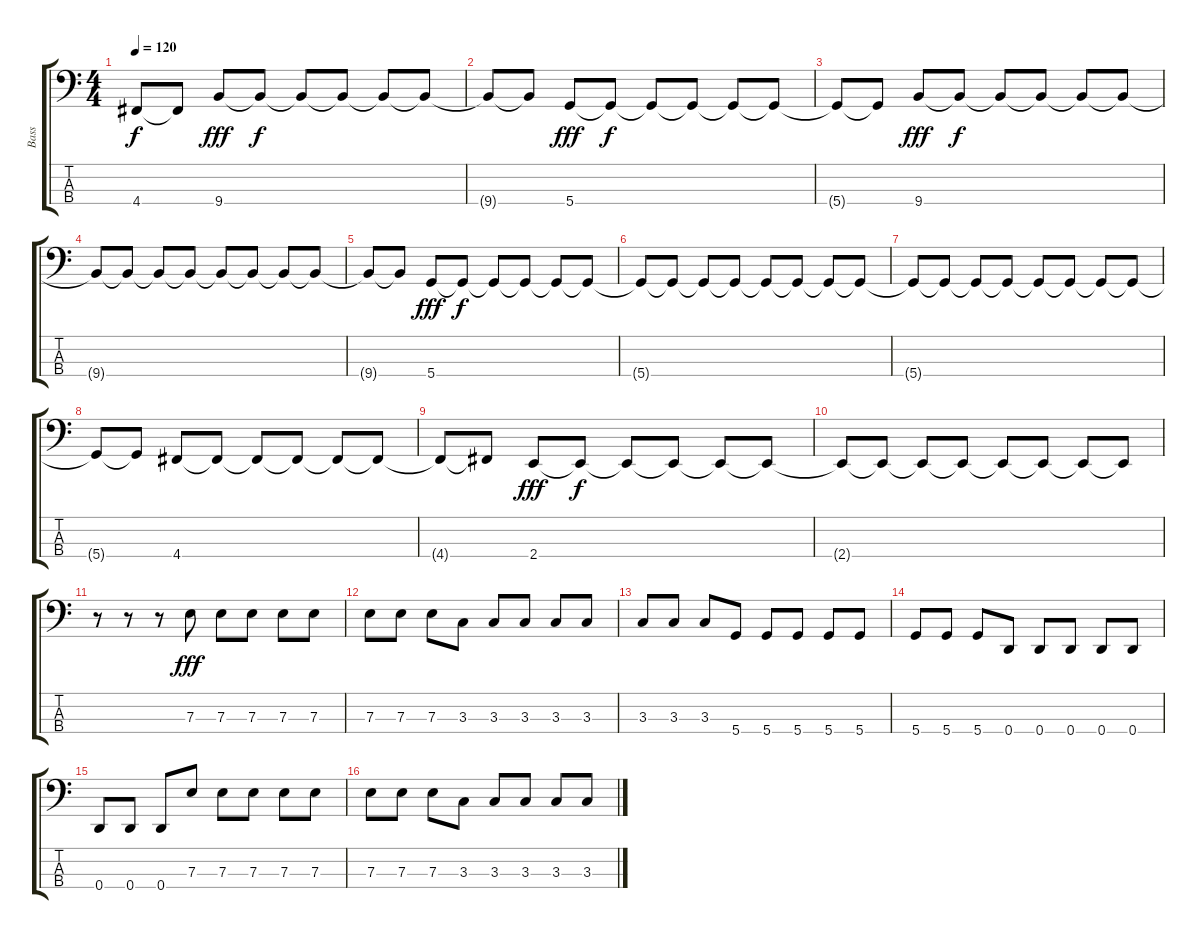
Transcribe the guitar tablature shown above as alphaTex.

\track ("Bass" "Bass") {instrument electricbassfinger}
\staff {score tabs}
\tuning (G2 D2 A1 D1) {hide}
\ts (4 4)
\tempo 120
\clef f4
\ks c
4.4{t}.8{dy f} 4.4{t}.8 9.4.8{dy fff} 9.4{t}.8{dy f} 9.4{t}.8 9.4{t}.8 9.4{t}.8 9.4{t}.8 |
9.4{t}.8 9.4{t}.8 5.4.8{dy fff} 5.4{t}.8{dy f} 5.4{t}.8 5.4{t}.8 5.4{t}.8 5.4{t}.8 |
5.4{t}.8 5.4{t}.8 9.4.8{dy fff} 9.4{t}.8{dy f} 9.4{t}.8 9.4{t}.8 9.4{t}.8 9.4{t}.8 |
9.4{t}.8 9.4{t}.8 9.4{t}.8 9.4{t}.8 9.4{t}.8 9.4{t}.8 9.4{t}.8 9.4{t}.8 |
9.4{t}.8 9.4{t}.8 5.4.8{dy fff} 5.4{t}.8{dy f} 5.4{t}.8 5.4{t}.8 5.4{t}.8 5.4{t}.8 |
5.4{t}.8 5.4{t}.8 5.4{t}.8 5.4{t}.8 5.4{t}.8 5.4{t}.8 5.4{t}.8 5.4{t}.8 |
5.4{t}.8 5.4{t}.8 5.4{t}.8 5.4{t}.8 5.4{t}.8 5.4{t}.8 5.4{t}.8 5.4{t}.8 |
5.4{t}.8 5.4{t}.8 4.4.8 4.4{t}.8 4.4{t}.8 4.4{t}.8 4.4{t}.8 4.4{t}.8 |
4.4{t}.8 4.4{t}.8 2.4.8{dy fff} 2.4{t}.8{dy f} 2.4{t}.8 2.4{t}.8 2.4{t}.8 2.4{t}.8 |
2.4{t}.8 2.4{t}.8 2.4{t}.8 2.4{t}.8 2.4{t}.8 2.4{t}.8 2.4{t}.8 2.4{t}.8 |
r.8 r.8 r.8 7.3.8{dy fff} 7.3.8 7.3.8 7.3.8 7.3.8 |
7.3.8 7.3.8 7.3.8 3.3.8 3.3.8 3.3.8 3.3.8 3.3.8 |
3.3.8 3.3.8 3.3.8 5.4.8 5.4.8 5.4.8 5.4.8 5.4.8 |
5.4.8 5.4.8 5.4.8 0.4.8 0.4.8 0.4.8 0.4.8 0.4.8 |
0.4.8 0.4.8 0.4.8 7.3.8 7.3.8 7.3.8 7.3.8 7.3.8 |
7.3.8 7.3.8 7.3.8 3.3.8 3.3.8 3.3.8 3.3.8 3.3.8
